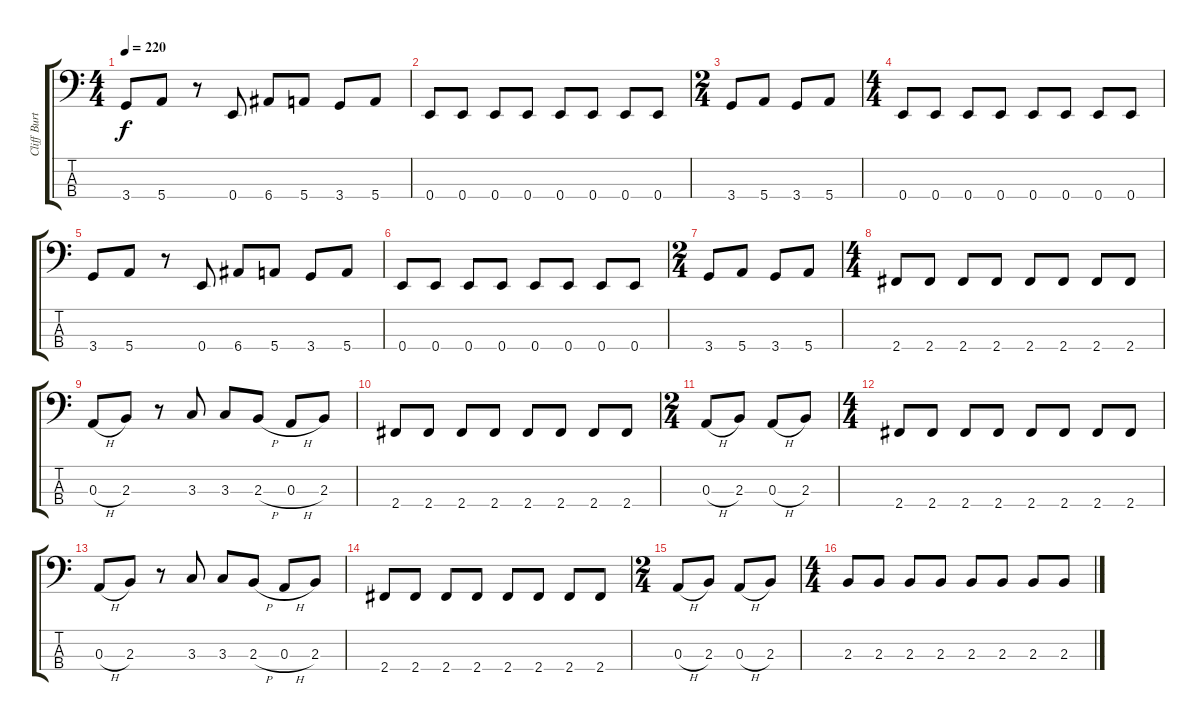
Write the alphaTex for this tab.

\track ("Cliff Burton (Bass)" "Cliff Burt") {instrument electricbasspick}
\staff {score tabs}
\tuning (G2 D2 A1 E1) {hide}
\ts (4 4)
\tempo 220
\clef f4
\ks c
3.4.8{dy f} 5.4.8 r.8 0.4.8 6.4.8 5.4.8 3.4.8 5.4.8 |
0.4.8 0.4.8 0.4.8 0.4.8 0.4.8 0.4.8 0.4.8 0.4.8 |
\ts (2 4)
3.4.8 5.4.8 3.4.8 5.4.8 |
\ts (4 4)
0.4.8 0.4.8 0.4.8 0.4.8 0.4.8 0.4.8 0.4.8 0.4.8 |
3.4.8 5.4.8 r.8 0.4.8 6.4.8 5.4.8 3.4.8 5.4.8 |
0.4.8 0.4.8 0.4.8 0.4.8 0.4.8 0.4.8 0.4.8 0.4.8 |
\ts (2 4)
3.4.8 5.4.8 3.4.8 5.4.8 |
\ts (4 4)
2.4.8 2.4.8 2.4.8 2.4.8 2.4.8 2.4.8 2.4.8 2.4.8 |
0.3{h}.8 2.3.8 r.8 3.3.8 3.3.8 2.3{h}.8 0.3{h}.8 2.3.8 |
2.4.8 2.4.8 2.4.8 2.4.8 2.4.8 2.4.8 2.4.8 2.4.8 |
\ts (2 4)
0.3{h}.8 2.3.8 0.3{h}.8 2.3.8 |
\ts (4 4)
2.4.8 2.4.8 2.4.8 2.4.8 2.4.8 2.4.8 2.4.8 2.4.8 |
0.3{h}.8 2.3.8 r.8 3.3.8 3.3.8 2.3{h}.8 0.3{h}.8 2.3.8 |
2.4.8 2.4.8 2.4.8 2.4.8 2.4.8 2.4.8 2.4.8 2.4.8 |
\ts (2 4)
0.3{h}.8 2.3.8 0.3{h}.8 2.3.8 |
\ts (4 4)
2.3.8 2.3.8 2.3.8 2.3.8 2.3.8 2.3.8 2.3.8 2.3.8
